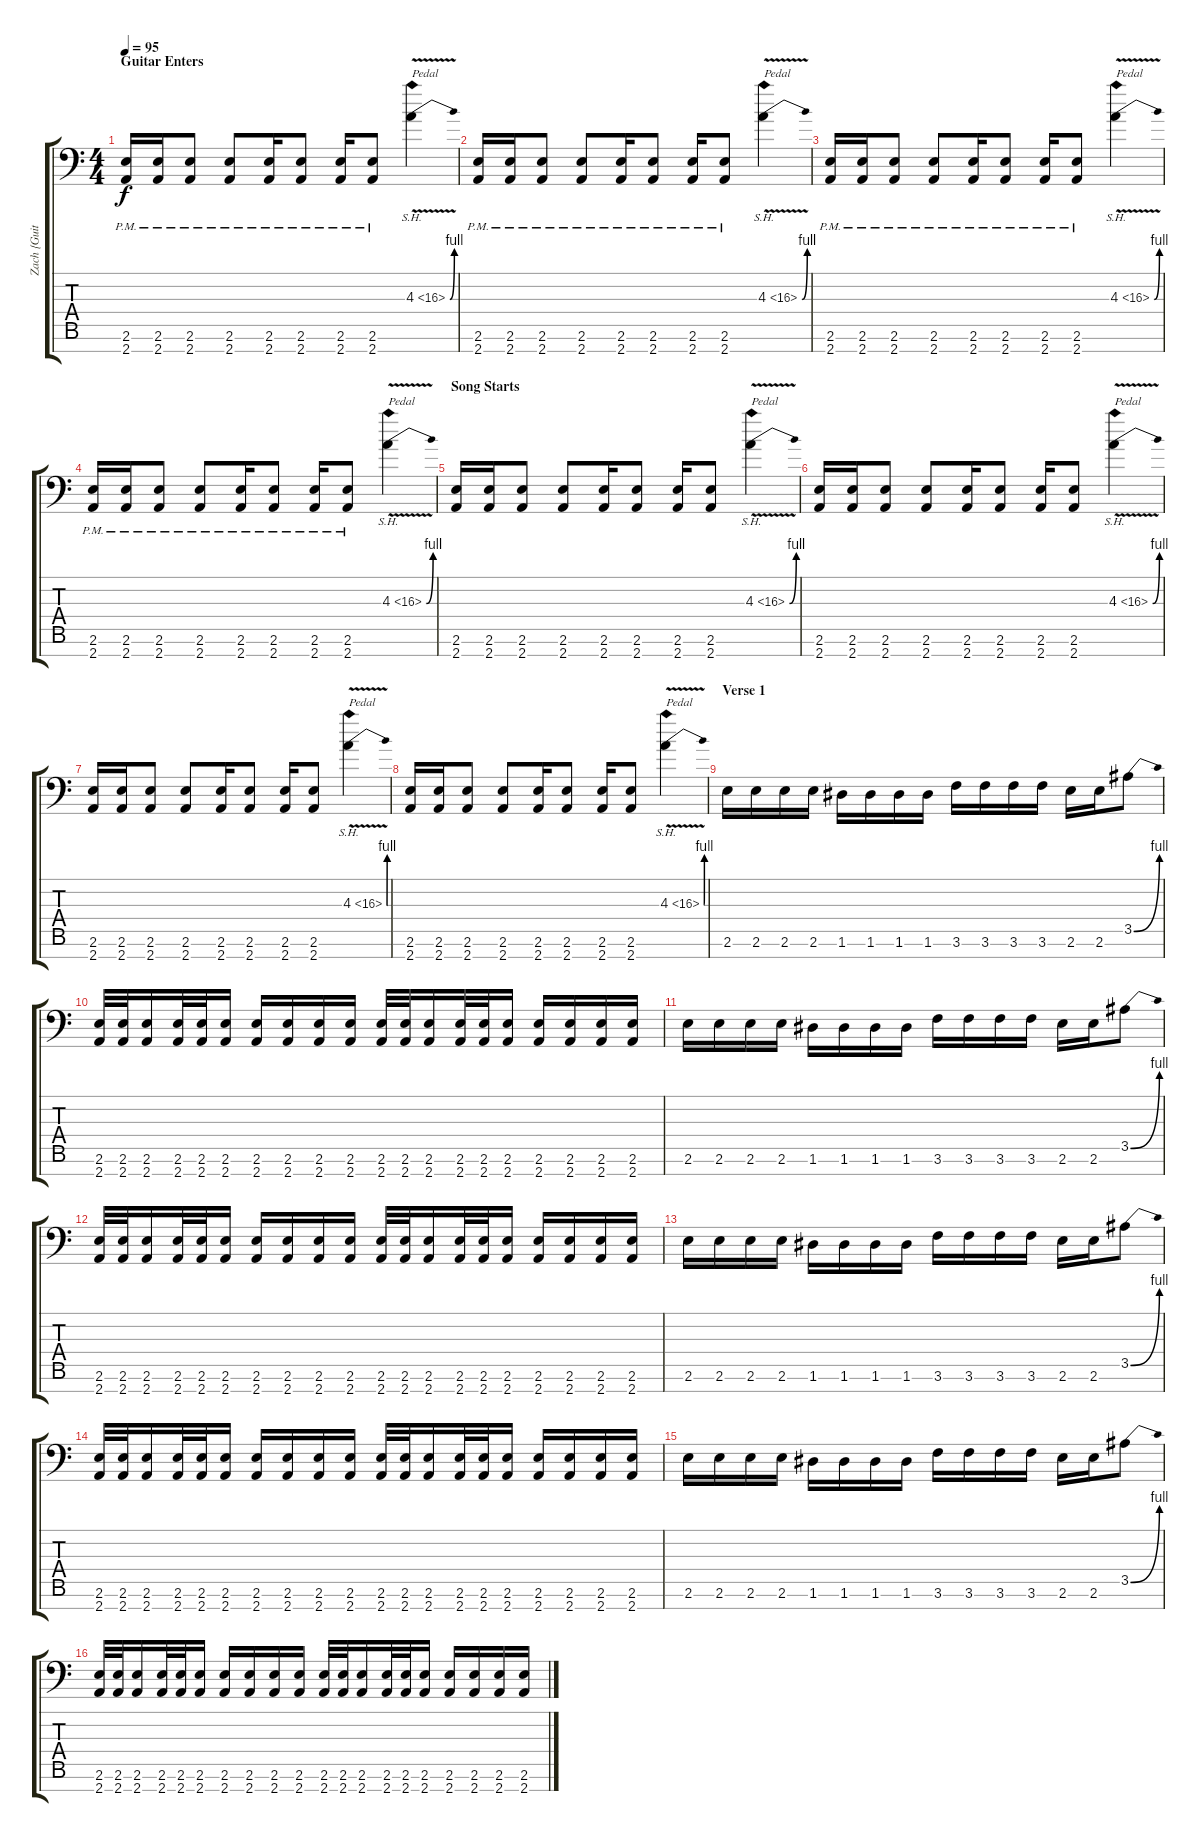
\track ("Zach {Guitar}" "Zach {Guit") {instrument distortionguitar}
\staff {score tabs}
\tuning (D4 A3 F3 C3 G2 D2 G1) {hide}
\ts (4 4)
\section ("" "Guitar Enters")
\tempo 95
\clef f4
\ks c
(2.6{pm} 2.7{pm}).16{dy f instrument distortionguitar} (2.6{pm} 2.7{pm}).16 (2.6{pm} 2.7{pm}).8 (2.6{pm} 2.7{pm}).8 (2.6{pm} 2.7{pm}).16 (2.6{pm} 2.7{pm}).8 (2.6{pm} 2.7{pm}).16 (2.6{pm} 2.7{pm}).8 4.3{be (bend 0 0 60 4) sh 12 v}.4{txt "Pedal"} |
(2.6{pm} 2.7{pm}).16{instrument distortionguitar} (2.6{pm} 2.7{pm}).16 (2.6{pm} 2.7{pm}).8 (2.6{pm} 2.7{pm}).8 (2.6{pm} 2.7{pm}).16 (2.6{pm} 2.7{pm}).8 (2.6{pm} 2.7{pm}).16 (2.6{pm} 2.7{pm}).8 4.3{be (bend 0 0 60 4) sh 12 v}.4{txt "Pedal"} |
(2.6{pm} 2.7{pm}).16{instrument distortionguitar} (2.6{pm} 2.7{pm}).16 (2.6{pm} 2.7{pm}).8 (2.6{pm} 2.7{pm}).8 (2.6{pm} 2.7{pm}).16 (2.6{pm} 2.7{pm}).8 (2.6{pm} 2.7{pm}).16 (2.6{pm} 2.7{pm}).8 4.3{be (bend 0 0 60 4) sh 12 v}.4{txt "Pedal"} |
(2.6{pm} 2.7{pm}).16{instrument distortionguitar} (2.6{pm} 2.7{pm}).16 (2.6{pm} 2.7{pm}).8 (2.6{pm} 2.7{pm}).8 (2.6{pm} 2.7{pm}).16 (2.6{pm} 2.7{pm}).8 (2.6{pm} 2.7{pm}).16 (2.6{pm} 2.7{pm}).8 4.3{be (bend 0 0 60 4) sh 12 v}.4{txt "Pedal"} |
\section ("" "Song Starts")
(2.6 2.7).16{instrument distortionguitar} (2.6 2.7).16 (2.6 2.7).8 (2.6 2.7).8 (2.6 2.7).16 (2.6 2.7).8 (2.6 2.7).16 (2.6 2.7).8 4.3{be (bend 0 0 60 4) sh 12 v}.4{txt "Pedal"} |
(2.6 2.7).16{instrument distortionguitar} (2.6 2.7).16 (2.6 2.7).8 (2.6 2.7).8 (2.6 2.7).16 (2.6 2.7).8 (2.6 2.7).16 (2.6 2.7).8 4.3{be (bend 0 0 60 4) sh 12 v}.4{txt "Pedal"} |
(2.6 2.7).16{instrument distortionguitar} (2.6 2.7).16 (2.6 2.7).8 (2.6 2.7).8 (2.6 2.7).16 (2.6 2.7).8 (2.6 2.7).16 (2.6 2.7).8 4.3{be (bend 0 0 60 4) sh 12 v}.4{txt "Pedal"} |
(2.6 2.7).16{instrument distortionguitar} (2.6 2.7).16 (2.6 2.7).8 (2.6 2.7).8 (2.6 2.7).16 (2.6 2.7).8 (2.6 2.7).16 (2.6 2.7).8 4.3{be (bend 0 0 60 4) sh 12 v}.4{txt "Pedal"} |
\section ("" "Verse 1")
2.6.16{instrument distortionguitar} 2.6.16 2.6.16 2.6.16 1.6.16 1.6.16 1.6.16 1.6.16 3.6.16 3.6.16 3.6.16 3.6.16 2.6.16 2.6.16 3.5{be (bend 0 0 60 4)}.8 |
(2.6 2.7).32 (2.6 2.7).32 (2.6 2.7).16 (2.6 2.7).32 (2.6 2.7).32 (2.6 2.7).16 (2.6 2.7).16 (2.6 2.7).16 (2.6 2.7).16 (2.6 2.7).16 (2.6 2.7).32 (2.6 2.7).32 (2.6 2.7).16 (2.6 2.7).32 (2.6 2.7).32 (2.6 2.7).16 (2.6 2.7).16 (2.6 2.7).16 (2.6 2.7).16 (2.6 2.7).16 |
2.6.16{instrument distortionguitar} 2.6.16 2.6.16 2.6.16 1.6.16 1.6.16 1.6.16 1.6.16 3.6.16 3.6.16 3.6.16 3.6.16 2.6.16 2.6.16 3.5{be (bend 0 0 60 4)}.8 |
(2.6 2.7).32 (2.6 2.7).32 (2.6 2.7).16 (2.6 2.7).32 (2.6 2.7).32 (2.6 2.7).16 (2.6 2.7).16 (2.6 2.7).16 (2.6 2.7).16 (2.6 2.7).16 (2.6 2.7).32 (2.6 2.7).32 (2.6 2.7).16 (2.6 2.7).32 (2.6 2.7).32 (2.6 2.7).16 (2.6 2.7).16 (2.6 2.7).16 (2.6 2.7).16 (2.6 2.7).16 |
2.6.16{instrument distortionguitar} 2.6.16 2.6.16 2.6.16 1.6.16 1.6.16 1.6.16 1.6.16 3.6.16 3.6.16 3.6.16 3.6.16 2.6.16 2.6.16 3.5{be (bend 0 0 60 4)}.8 |
(2.6 2.7).32 (2.6 2.7).32 (2.6 2.7).16 (2.6 2.7).32 (2.6 2.7).32 (2.6 2.7).16 (2.6 2.7).16 (2.6 2.7).16 (2.6 2.7).16 (2.6 2.7).16 (2.6 2.7).32 (2.6 2.7).32 (2.6 2.7).16 (2.6 2.7).32 (2.6 2.7).32 (2.6 2.7).16 (2.6 2.7).16 (2.6 2.7).16 (2.6 2.7).16 (2.6 2.7).16 |
2.6.16{instrument distortionguitar} 2.6.16 2.6.16 2.6.16 1.6.16 1.6.16 1.6.16 1.6.16 3.6.16 3.6.16 3.6.16 3.6.16 2.6.16 2.6.16 3.5{be (bend 0 0 60 4)}.8 |
(2.6 2.7).32 (2.6 2.7).32 (2.6 2.7).16 (2.6 2.7).32 (2.6 2.7).32 (2.6 2.7).16 (2.6 2.7).16 (2.6 2.7).16 (2.6 2.7).16 (2.6 2.7).16 (2.6 2.7).32 (2.6 2.7).32 (2.6 2.7).16 (2.6 2.7).32 (2.6 2.7).32 (2.6 2.7).16 (2.6 2.7).16 (2.6 2.7).16 (2.6 2.7).16 (2.6 2.7).16
